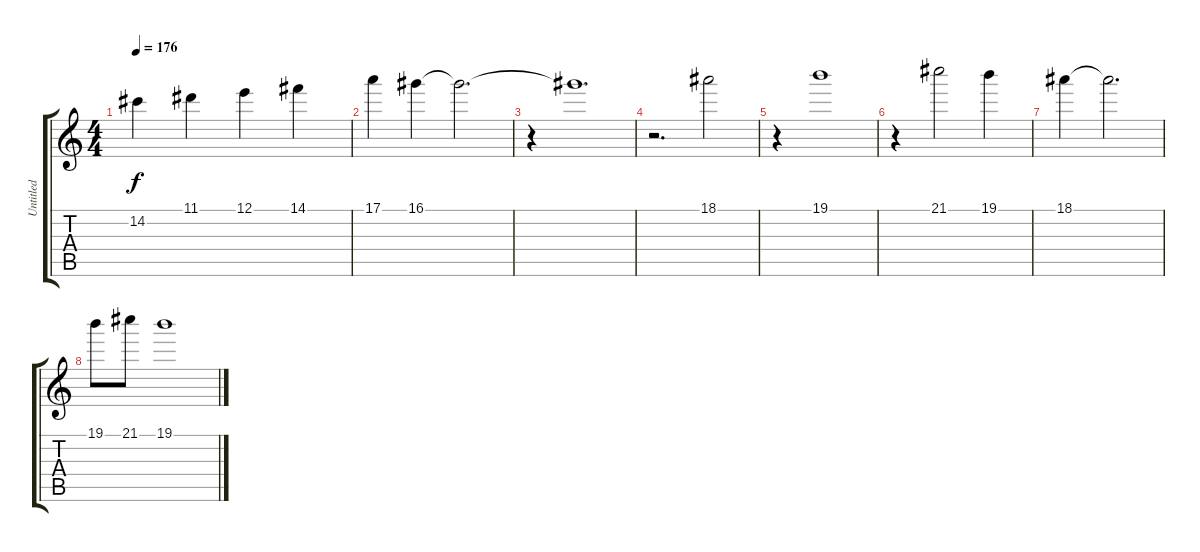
\track ("Untitled" "Untitled") {instrument distortionguitar}
\staff {score tabs}
\tuning (E4 B3 G3 D3 A2 E2) {hide}
\ts (4 4)
\tempo 176
\clef g2
\ks c
14.2.4{dy f} 11.1.4 12.1.4 14.1.4 |
17.1.4 16.1.4 16.1{t}.2{d} |
r.4 16.1{t}.1{d} |
r.2{d} 18.1.2 |
r.4 19.1.1 |
r.4 21.1.2 19.1.4 |
18.1.4 18.1{t}.2{d} |
19.1.8 21.1.8 19.1.1
